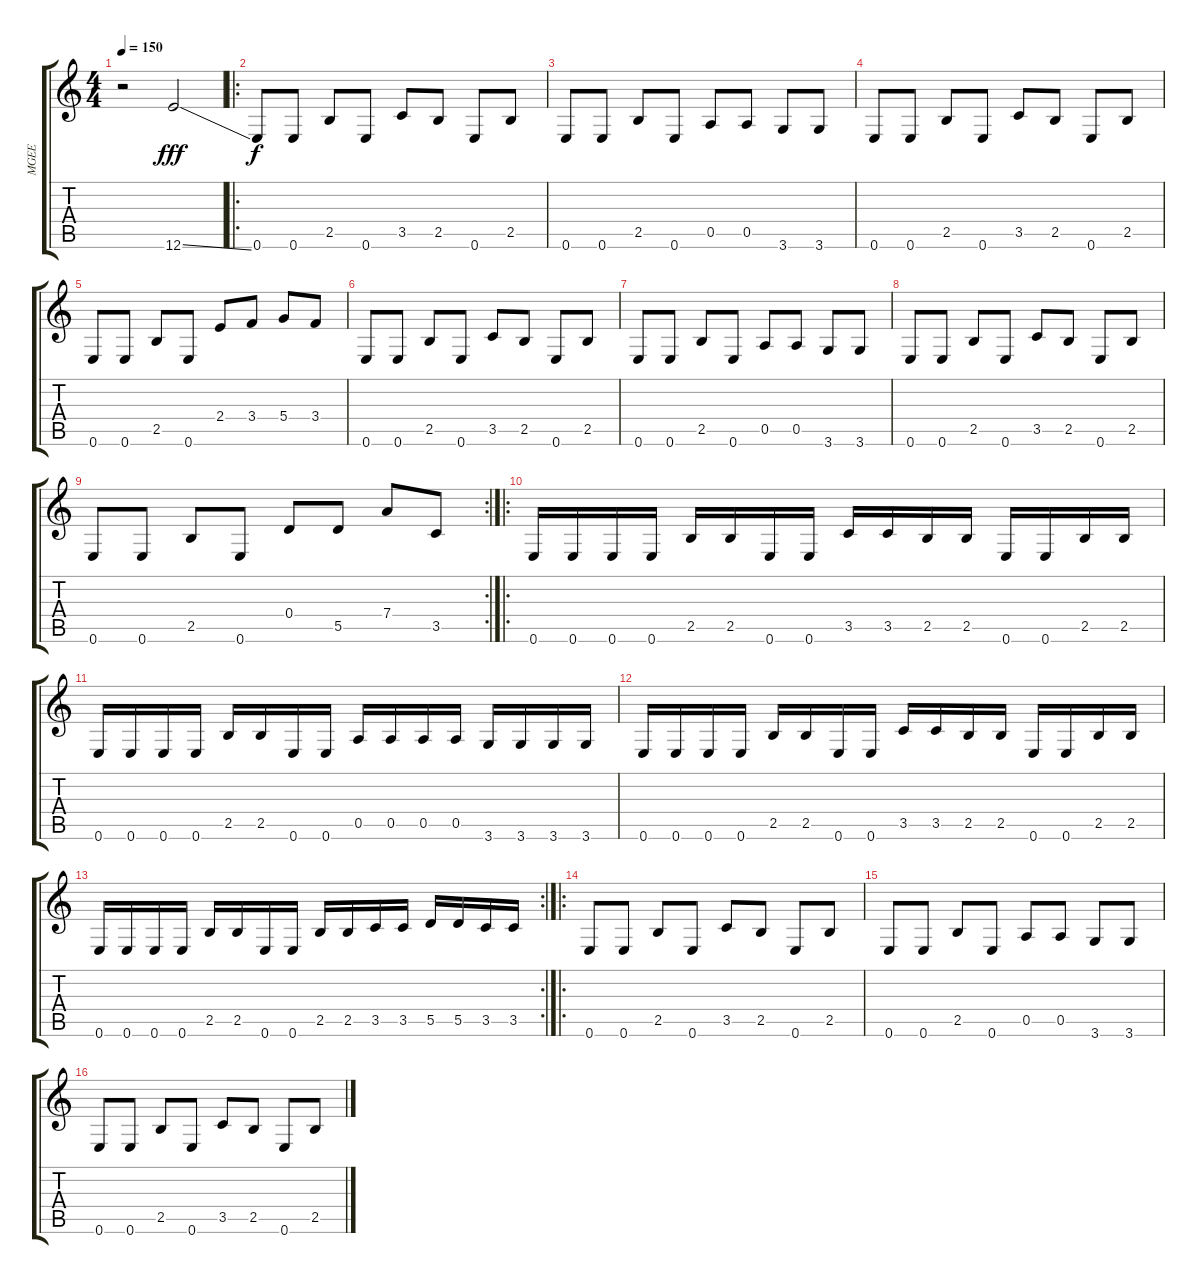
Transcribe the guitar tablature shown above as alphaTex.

\track ("MGEE" "MGEE") {instrument distortionguitar}
\staff {score tabs}
\tuning (E4 B3 G3 D3 A2 E2) {hide}
\ts (4 4)
\tempo 150
\clef g2
\ks c
r.2{dy fff instrument distortionguitar} 12.6{ss}.2 |
\ro
0.6.8{dy f} 0.6.8 2.5.8 0.6.8 3.5.8 2.5.8 0.6.8 2.5.8 |
0.6.8 0.6.8 2.5.8 0.6.8 0.5.8 0.5.8 3.6.8 3.6.8 |
0.6.8 0.6.8 2.5.8 0.6.8 3.5.8 2.5.8 0.6.8 2.5.8 |
0.6.8 0.6.8 2.5.8 0.6.8 2.4.8 3.4.8 5.4.8 3.4.8 |
0.6.8 0.6.8 2.5.8 0.6.8 3.5.8 2.5.8 0.6.8 2.5.8 |
0.6.8 0.6.8 2.5.8 0.6.8 0.5.8 0.5.8 3.6.8 3.6.8 |
0.6.8 0.6.8 2.5.8 0.6.8 3.5.8 2.5.8 0.6.8 2.5.8 |
\rc 2
0.6.8 0.6.8 2.5.8 0.6.8 0.4.8 5.5.8 7.4.8 3.5.8 |
\ro
0.6.16 0.6.16 0.6.16 0.6.16 2.5.16 2.5.16 0.6.16 0.6.16 3.5.16 3.5.16 2.5.16 2.5.16 0.6.16 0.6.16 2.5.16 2.5.16 |
0.6.16 0.6.16 0.6.16 0.6.16 2.5.16 2.5.16 0.6.16 0.6.16 0.5.16 0.5.16 0.5.16 0.5.16 3.6.16 3.6.16 3.6.16 3.6.16 |
0.6.16 0.6.16 0.6.16 0.6.16 2.5.16 2.5.16 0.6.16 0.6.16 3.5.16 3.5.16 2.5.16 2.5.16 0.6.16 0.6.16 2.5.16 2.5.16 |
\rc 2
0.6.16 0.6.16 0.6.16 0.6.16 2.5.16 2.5.16 0.6.16 0.6.16 2.5.16 2.5.16 3.5.16 3.5.16 5.5.16 5.5.16 3.5.16 3.5.16 |
\ro
0.6.8{instrument electricguitarmuted} 0.6.8 2.5.8 0.6.8 3.5.8 2.5.8 0.6.8 2.5.8 |
0.6.8 0.6.8 2.5.8 0.6.8 0.5.8 0.5.8 3.6.8 3.6.8 |
0.6.8 0.6.8 2.5.8 0.6.8 3.5.8 2.5.8 0.6.8 2.5.8
